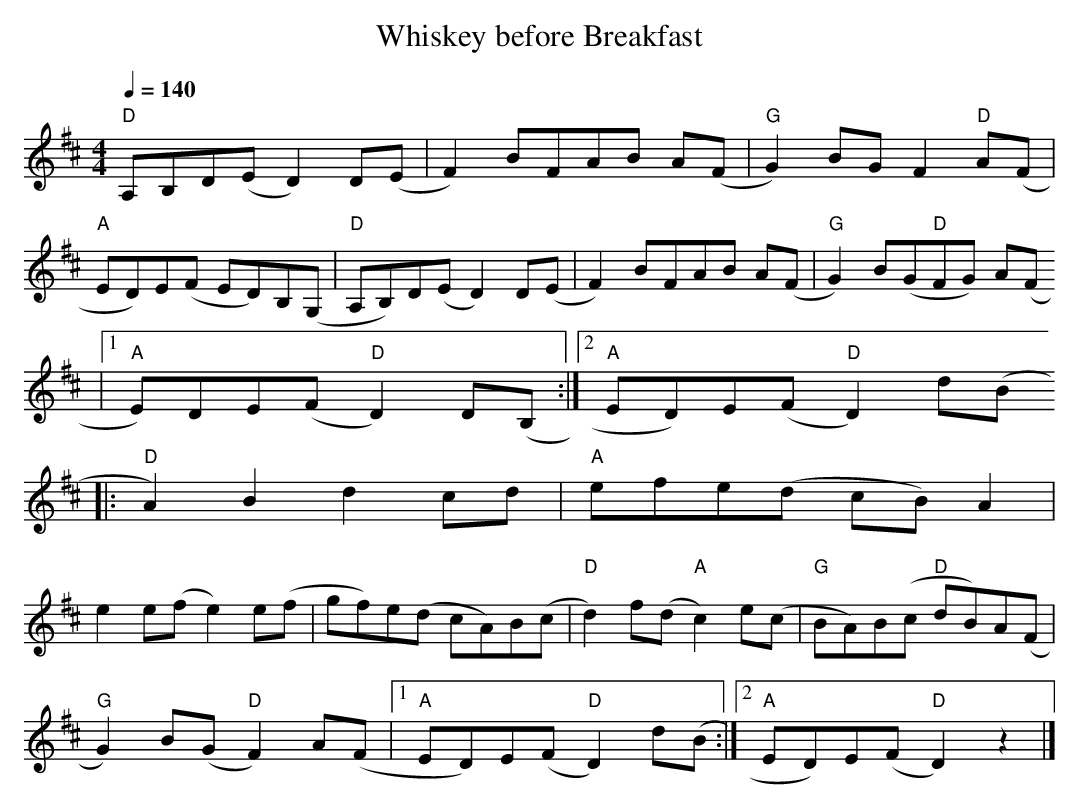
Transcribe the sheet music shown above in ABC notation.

X:1
T: Whiskey before Breakfast
M: 4/4 % time signature
L: 1/4 % default length
V:1 clef=treble
K:D
Q:1/4=140
 "D"A,/B,/D/(E/ D) D/(E/ | F) B/F/A/B/ A/(F/ | "G"G) B/G/ F "D"A/(F/ |
  "A"E/D/)E/(F/ E/D/)B,/(G,/ | "D"A,/B,/)D/(E/ D) D/(E/ | F) B/F/A/B/ A/(F/ | \
  "G" G) B/(G/"D"F/G/) A/(F/
 |1 "A"E/)D/E/(F/ "D"D) D/(B,/ :|2 "A"E/D/)E/(F/ "D"D) d/(B/
|: "D"A) B d c/d/ | "A"e/f/e/(d/ c/B/) A |
e e/(f/ e) e/(f/ | g/f/)e/(d/ c/A/)B/(c/ | "D"d) f/(d/ "A"c) e/(c/ | "G"B/A/)B/(c/ "D"d/B/)A/(F/ |
 "G"G) B/(G/ "D"F) A/(F/ |1"A" E/D/)E/(F/ "D"D) d/(B/ :|2 "A"E/D/)E/(F/ "D"D) z |]
